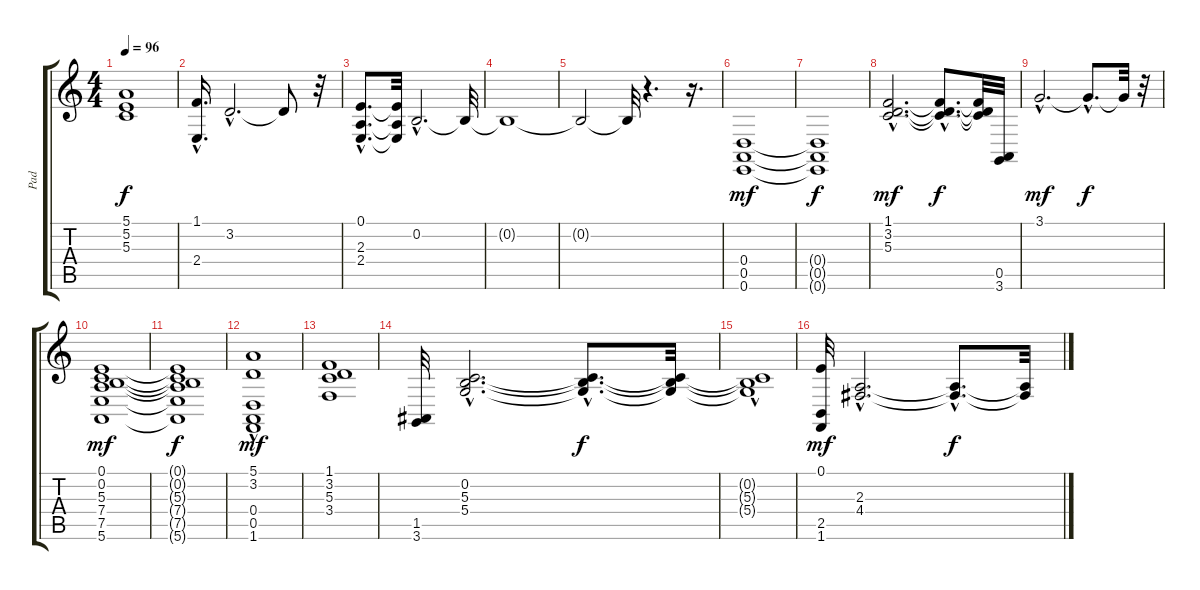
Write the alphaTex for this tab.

\track ("Pad" "Pad") {instrument pad7halo}
\staff {score tabs}
\tuning (E4 B3 G3 D3 A2 E2) {hide}
\ts (4 4)
\tempo 96
\clef g2
\ks c
(5.1{t} 5.2{t} 5.3{t}).1{dy f} |
(1.1{hac} 2.4{hac}).16{d} 3.2{hac}.2{d} 3.2{t}.8 r.32 |
(0.1{hac} 2.3{hac} 2.4{hac}).8{d} (0.1{t} 2.3{t} 2.4{t}).32 0.2{hac}.2{d} 0.2{t}.32 |
0.2{t}.1 |
0.2{t}.2 0.2{t}.32 r.4{d} r.16{d} |
(0.4 0.5 0.6).1{dy mf} |
(0.4{t} 0.5{t} 0.6{t}).1{dy f} |
(1.1{hac} 3.2{hac} 5.3{hac}).2{d dy mf} (1.1{hac t} 3.2{hac t} 5.3{hac t}).8{d dy f} (1.1{t} 3.2{t} 5.3{t}).32 (0.5 3.6).32 |
3.1{hac}.2{d dy mf} 3.1{hac t}.8{d dy f} 3.1{t}.32 r.32 |
(0.1 0.2 5.3 7.4 7.5 5.6).1{dy mf} |
(0.1{t} 0.2{t} 5.3{t} 7.4{t} 7.5{t} 5.6{t}).1{dy f} |
(5.1 3.2 0.4 0.5 1.6{hac}).1{dy mf} |
(1.1 3.2 5.3 3.4).1 |
(1.5 3.6).32 (0.2{hac} 5.3{hac} 5.4{hac}).2{d} (0.2{hac t} 5.3{hac t} 5.4{hac t}).8{d dy f} (0.2{t} 5.3{t} 5.4{t}).32 |
(0.2{t} 5.3{t} 5.4{hac t}).1 |
(0.1 2.5 1.6).32{dy mf} (2.3{hac} 4.4{hac}).2{d} (2.3{hac t} 4.4{hac t}).8{d dy f} (2.3{t} 4.4{t}).32
